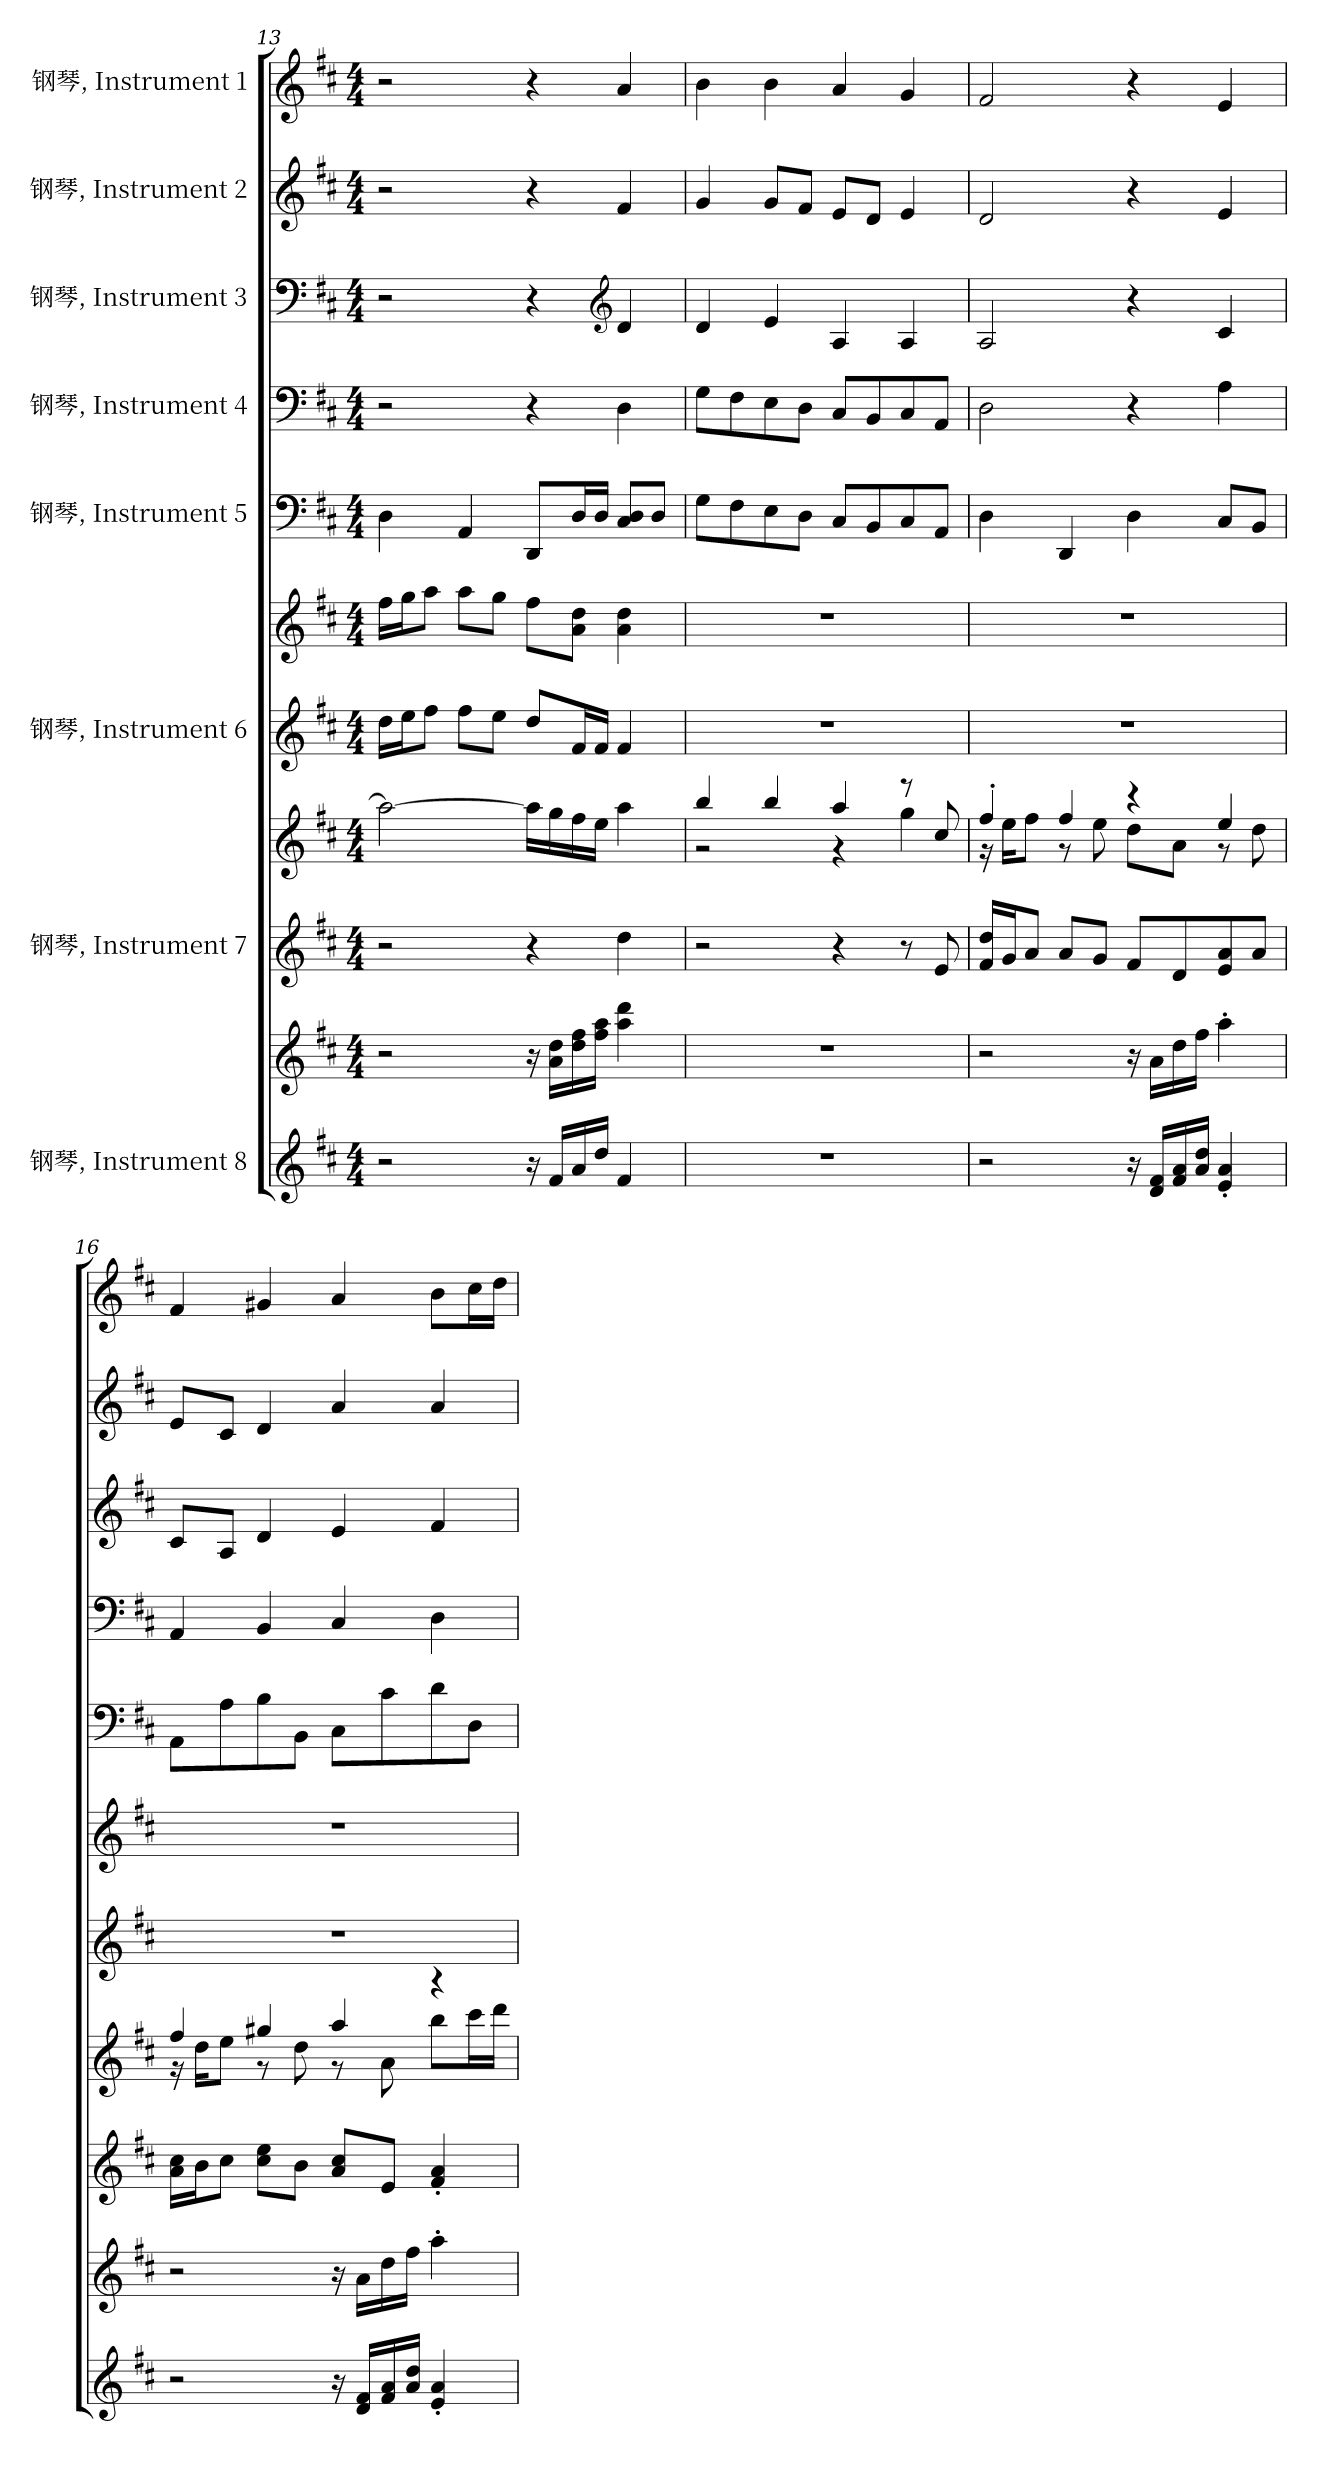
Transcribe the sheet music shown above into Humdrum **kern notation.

**kern	**kern	**kern	**kern	**kern	**kern	**kern	**kern	**kern	**kern	**kern
*part8	*part8	*part7	*part7	*part6	*part6	*part5	*part4	*part3	*part2	*part1
*staff11	*staff10	*staff9	*staff8	*staff7	*staff6	*staff5	*staff4	*staff3	*staff2	*staff1
*I"钢琴, Instrument 8	*	*I"钢琴, Instrument 7	*	*I"钢琴, Instrument 6	*	*I"钢琴, Instrument 5	*I"钢琴, Instrument 4	*I"钢琴, Instrument 3	*I"钢琴, Instrument 2	*I"钢琴, Instrument 1
*clefG2	*clefG2	*clefG2	*clefG2	*clefG2	*clefG2	*clefF4	*clefF4	*clefF4	*clefG2	*clefG2
*k[f#c#]	*k[f#c#]	*k[f#c#]	*k[f#c#]	*k[f#c#]	*k[f#c#]	*k[f#c#]	*k[f#c#]	*k[f#c#]	*k[f#c#]	*k[f#c#]
*M4/4	*M4/4	*M4/4	*M4/4	*M4/4	*M4/4	*M4/4	*M4/4	*M4/4	*M4/4	*M4/4
=13	=13	=13	=13	=13	=13	=13	=13	=13	=13	=13
2r	2r	2r	2aa\_	16dd\LL	16ff#\LL	4D\	2r	2r	2r	2r
.	.	.	.	16ee\J	16gg\J	.	.	.	.	.
.	.	.	.	8ff#\J	8aa\J	.	.	.	.	.
.	.	.	.	8ff#\L	8aa\L	4AA/	.	.	.	.
.	.	.	.	8ee\J	8gg\J	.	.	.	.	.
16r	16r	4r	16aa\LL]	8dd/L	8ff#\L	8DD/L	4r	4r	4r	4r
16f#/LL	16a\ 16dd\LL	.	16gg\	.	.	.	.	.	.	.
16a/	16dd\ 16ff#\	.	16ff#\	16f#/L	8a\ 8dd\J	16D/L	.	.	.	.
16dd/JJ	16ff#\ 16aa\JJ	.	16ee\JJ	16f#/JJ	.	16D/JJ	.	.	.	.
*	*	*	*	*	*	*	*	*clefG2	*	*
4f#/	4aa\ 4ddd\	4dd\	4aa\	4f#/	4a\ 4dd\	8C#/ 8D/L	4D\	4d/	4f#/	4a/
.	.	.	.	.	.	8D/J	.	.	.	.
=14	=14	=14	=14	=14	=14	=14	=14	=14	=14	=14
*	*	*	*^	*	*	*	*	*	*	*
1r	1r	2r	4bb/	2r	1r	1r	8G\L	8G\L	4d/	4g/	4b\
.	.	.	.	.	.	.	8F#\	8F#\	.	.	.
.	.	.	4bb/	.	.	.	8E\	8E\	4e/	8g/L	4b\
.	.	.	.	.	.	.	8D\J	8D\J	.	8f#/J	.
.	.	4r	4aa/	4r	.	.	8C#/L	8C#/L	4A/	8e/L	4a/
.	.	.	.	.	.	.	8BB/	8BB/	.	8d/J	.
.	.	8r	8r	4gg\	.	.	8C#/	8C#/	4A/	4e/	4g/
.	.	8e/	8cc#/	.	.	.	8AA/J	8AA/J	.	.	.
!!LO:PB:g=z
=15	=15	=15	=15	=15	=15	=15	=15	=15	=15	=15	=15
2r	2r	16f#/ 16dd/LL	4ff#'/	16r	1r	1r	4D\	2D\	2A/	2d/	2f#/
.	.	16g/J	.	16ee\KL	.	.	.	.	.	.	.
.	.	8a/J	.	8ff#\J	.	.	.	.	.	.	.
.	.	8a/L	4ff#/	8r	.	.	4DD/	.	.	.	.
.	.	8g/J	.	8ee\	.	.	.	.	.	.	.
16r	16r	8f#/L	4r	8dd\L	.	.	4D\	4r	4r	4r	4r
16d/ 16f#/LL	16a\LL	.	.	.	.	.	.	.	.	.	.
16f#/ 16a/	16dd\	8d/	.	8a\J	.	.	.	.	.	.	.
16a/ 16dd/JJ	16ff#\JJ	.	.	.	.	.	.	.	.	.	.
4e/' 4a/'	4aa'\	8e/ 8a/	4ee/	8r	.	.	8C#/L	4A\	4c#/	4e/	4e/
.	.	8a/J	.	8dd\	.	.	8BB/J	.	.	.	.
=16	=16	=16	=16	=16	=16	=16	=16	=16	=16	=16	=16
2r	2r	16a\ 16cc#\LL	4ff#/	16r	1r	1r	8AA\L	4AA/	8c#/L	8e/L	4f#/
.	.	16b\J	.	16dd\KL	.	.	.	.	.	.	.
.	.	8cc#\J	.	8ee\J	.	.	8A\	.	8A/J	8c#/J	.
.	.	8cc#\ 8ee\L	4gg#X/	8r	.	.	8B\	4BB/	4d/	4d/	4g#X/
.	.	8b\J	.	8dd\	.	.	8BB\J	.	.	.	.
16r	16r	8a/ 8cc#/L	4aa/	8r	.	.	8C#\L	4C#/	4e/	4a/	4a/
16d/ 16f#/LL	16a\LL	.	.	.	.	.	.	.	.	.	.
16f#/ 16a/	16dd\	8e/J	.	8a\	.	.	8c#\	.	.	.	.
16a/ 16dd/JJ	16ff#\JJ	.	.	.	.	.	.	.	.	.	.
4e/' 4a/'	4aa'\	4f#/' 4a/'	4r	8bb\L	.	.	8d\	4D\	4f#/	4a/	8b\L
.	.	.	.	16ccc#\L	.	.	8D\J	.	.	.	16cc#\L
.	.	.	.	16ddd\JJ	.	.	.	.	.	.	16dd\JJ
*	*	*	*v	*v	*	*	*	*	*	*	*
=	=	=	=	=	=	=	=	=	=	=
*-	*-	*-	*-	*-	*-	*-	*-	*-	*-	*-
